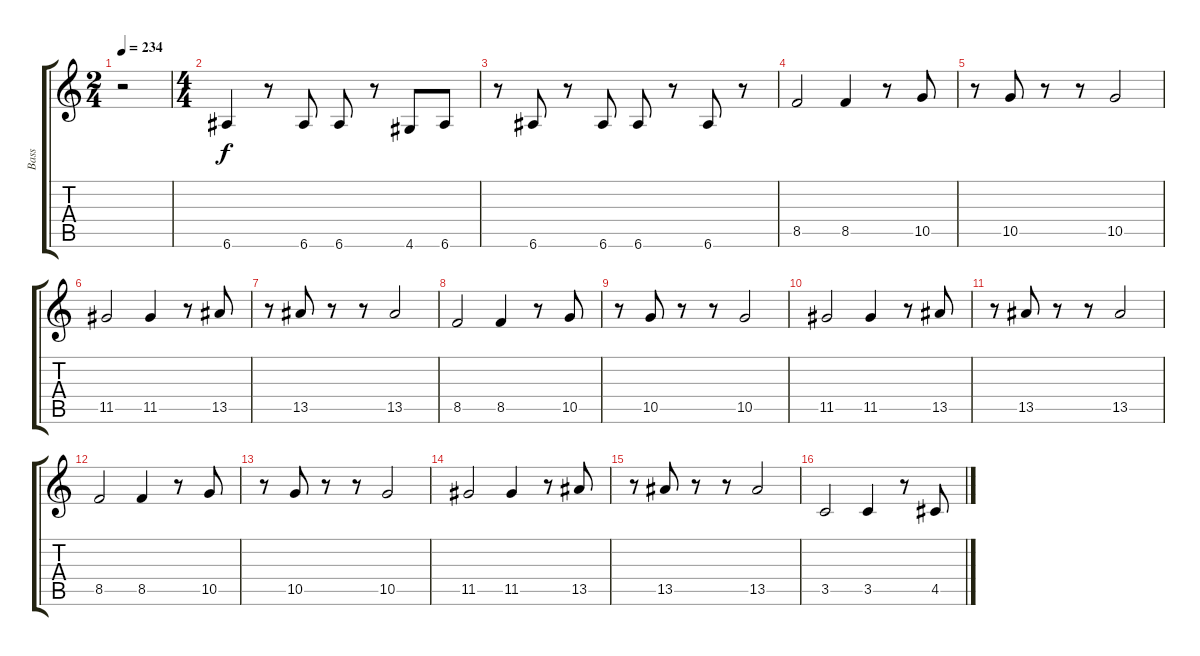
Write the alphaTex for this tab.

\track ("Bass" "Bass") {instrument fretlessbass}
\staff {score tabs}
\tuning (E4 B3 G3 D3 A2 E2) {hide}
\ts (2 4)
\tempo 234
\clef g2
\ks c
r.2{dy f} |
\ts (4 4)
6.6.4 r.8 6.6.8 6.6.8 r.8 4.6.8 6.6.8 |
r.8 6.6.8 r.8 6.6.8 6.6.8 r.8 6.6.8 r.8 |
8.5.2 8.5.4 r.8 10.5.8 |
r.8 10.5.8 r.8 r.8 10.5.2 |
11.5.2 11.5.4 r.8 13.5.8 |
r.8 13.5.8 r.8 r.8 13.5.2 |
8.5.2 8.5.4 r.8 10.5.8 |
r.8 10.5.8 r.8 r.8 10.5.2 |
11.5.2 11.5.4 r.8 13.5.8 |
r.8 13.5.8 r.8 r.8 13.5.2 |
8.5.2 8.5.4 r.8 10.5.8 |
r.8 10.5.8 r.8 r.8 10.5.2 |
11.5.2 11.5.4 r.8 13.5.8 |
r.8 13.5.8 r.8 r.8 13.5.2 |
3.5.2 3.5.4 r.8 4.5.8
